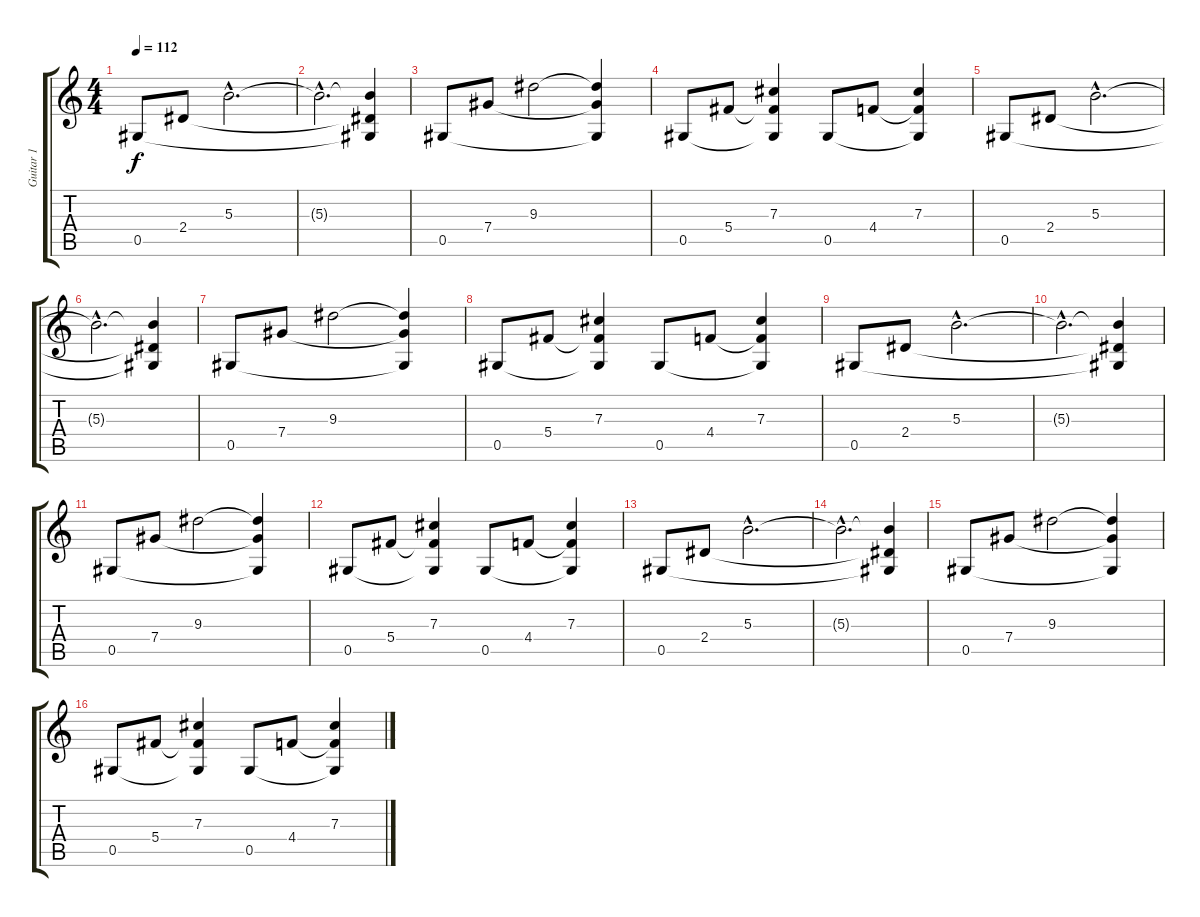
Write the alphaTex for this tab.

\track ("Guitar 1" "Guitar 1") {instrument acousticguitarsteel}
\staff {score tabs}
\tuning (Eb4 Bb3 Gb3 Db3 Ab2 Eb2) {hide}
\ts (4 4)
\tempo 112
\clef g2
\ks c
0.5.8{dy f} 2.4.8 5.3{hac}.2{d} |
5.3{hac t}.2{d} (5.3{t} 2.4{t} 0.5{t}).4 |
0.5.8 7.4.8 9.3.2 (9.3{t} 7.4{t} 0.5{t}).4 |
0.5.8 5.4.8 (7.3 5.4{t} 0.5{t}).4 0.5.8 4.4.8 (7.3 4.4{t} 0.5{t}).4 |
0.5.8 2.4.8 5.3{hac}.2{d} |
5.3{hac t}.2{d} (5.3{t} 2.4{t} 0.5{t}).4 |
0.5.8 7.4.8 9.3.2 (9.3{t} 7.4{t} 0.5{t}).4 |
0.5.8 5.4.8 (7.3 5.4{t} 0.5{t}).4 0.5.8 4.4.8 (7.3 4.4{t} 0.5{t}).4 |
0.5.8 2.4.8 5.3{hac}.2{d} |
5.3{hac t}.2{d} (5.3{t} 2.4{t} 0.5{t}).4 |
0.5.8 7.4.8 9.3.2 (9.3{t} 7.4{t} 0.5{t}).4 |
0.5.8 5.4.8 (7.3 5.4{t} 0.5{t}).4 0.5.8 4.4.8 (7.3 4.4{t} 0.5{t}).4 |
0.5.8 2.4.8 5.3{hac}.2{d} |
5.3{hac t}.2{d} (5.3{t} 2.4{t} 0.5{t}).4 |
0.5.8 7.4.8 9.3.2 (9.3{t} 7.4{t} 0.5{t}).4 |
0.5.8 5.4.8 (7.3 5.4{t} 0.5{t}).4 0.5.8 4.4.8 (7.3 4.4{t} 0.5{t}).4
